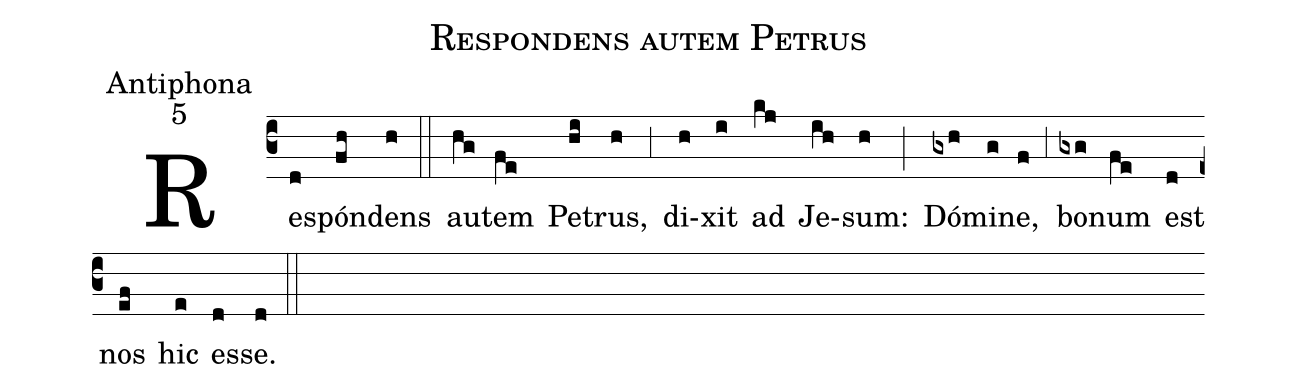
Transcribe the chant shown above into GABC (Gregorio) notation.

name:Respondens autem Petrus;
office-part:Antiphona;
mode:5;
%%
(c3) Re(d)spón(fh)dens(h) (::)
au(hg)tem(fe) Pe(hi)trus,(h) (,3) di(h)xit(i) ad(kj) Je(ih)sum:(h) (;) Dó(gxh)mi(g)ne,(f) (,3) bo(gxg)num(fe) est(d) nos(ef) hic(e) es(d)se.(d) (::)
